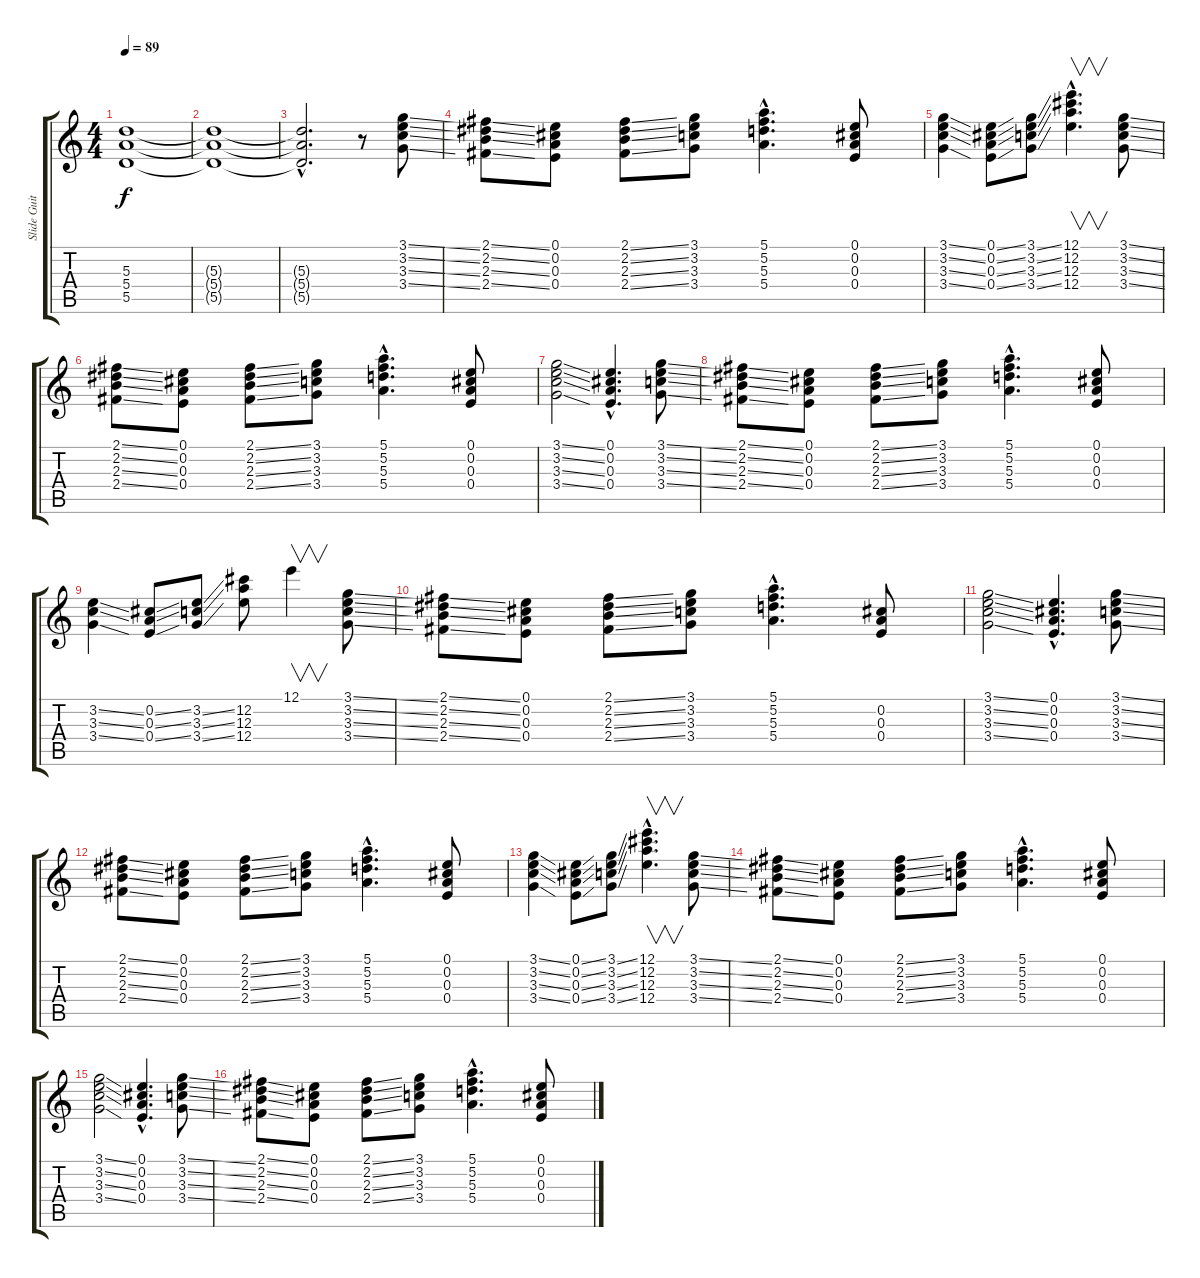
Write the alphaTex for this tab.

\track ("Slide Guitar" "Slide Guit") {instrument distortionguitar}
\staff {score tabs}
\tuning (E4 Db4 A3 E3 A2 E2) {hide}
\ts (4 4)
\tempo 89
\clef g2
\ks c
(5.3{t} 5.4{t} 5.5{t}).1{dy f} |
(5.3{t} 5.4{t} 5.5{t}).1 |
(5.3{hac t} 5.4{hac t} 5.5{hac t}).2{d} r.8 (3.1{ss} 3.2{ss} 3.3{ss} 3.4{ss}).8 |
(2.1{ss} 2.2{ss} 2.3{ss} 2.4{ss}).8 (0.1 0.2 0.3 0.4).8 (2.1{ss} 2.2{ss} 2.3{ss} 2.4{ss}).8 (3.1 3.2 3.3 3.4).8 (5.1{hac} 5.2{hac} 5.3{hac} 5.4{hac}).4{d} (0.1 0.2 0.3 0.4).8 |
(3.1{ss} 3.2{ss} 3.3{ss} 3.4{ss}).4 (0.1{ss} 0.2{ss} 0.3{ss} 0.4{ss}).8 (3.1{ss} 3.2{ss} 3.3{ss} 3.4{ss}).8 (12.1{hac} 12.2{hac} 12.3{hac} 12.4{hac}).4{v d} (3.1{ss} 3.2{ss} 3.3{ss} 3.4{ss}).8 |
(2.1{ss} 2.2{ss} 2.3{ss} 2.4{ss}).8 (0.1 0.2 0.3 0.4).8 (2.1{ss} 2.2{ss} 2.3{ss} 2.4{ss}).8 (3.1 3.2 3.3 3.4).8 (5.1{hac} 5.2{hac} 5.3{hac} 5.4{hac}).4{d} (0.1 0.2 0.3 0.4).8 |
(3.1{ss} 3.2{ss} 3.3{ss} 3.4{ss}).2 (0.1{hac} 0.2{hac} 0.3{hac} 0.4{hac}).4{d} (3.1{ss} 3.2{ss} 3.3{ss} 3.4{ss}).8 |
(2.1{ss} 2.2{ss} 2.3{ss} 2.4{ss}).8 (0.1 0.2 0.3 0.4).8 (2.1{ss} 2.2{ss} 2.3{ss} 2.4{ss}).8 (3.1 3.2 3.3 3.4).8 (5.1{hac} 5.2{hac} 5.3{hac} 5.4{hac}).4{d} (0.1 0.2 0.3 0.4).8 |
(3.2{ss} 3.3{ss} 3.4{ss}).4 (0.2{ss} 0.3{ss} 0.4{ss}).8 (3.2{ss} 3.3{ss} 3.4{ss}).8 (12.2 12.3 12.4).8 12.1.4{v} (3.1{ss} 3.2{ss} 3.3{ss} 3.4{ss}).8 |
(2.1{ss} 2.2{ss} 2.3{ss} 2.4{ss}).8 (0.1 0.2 0.3 0.4).8 (2.1{ss} 2.2{ss} 2.3{ss} 2.4{ss}).8 (3.1 3.2 3.3 3.4).8 (5.1{hac} 5.2{hac} 5.3{hac} 5.4{hac}).4{d} (0.2 0.3 0.4).8 |
(3.1{ss} 3.2{ss} 3.3{ss} 3.4{ss}).2 (0.1{hac} 0.2{hac} 0.3{hac} 0.4{hac}).4{d} (3.1{ss} 3.2{ss} 3.3{ss} 3.4{ss}).8 |
(2.1{ss} 2.2{ss} 2.3{ss} 2.4{ss}).8 (0.1 0.2 0.3 0.4).8 (2.1{ss} 2.2{ss} 2.3{ss} 2.4{ss}).8 (3.1 3.2 3.3 3.4).8 (5.1{hac} 5.2{hac} 5.3{hac} 5.4{hac}).4{d} (0.1 0.2 0.3 0.4).8 |
(3.1{ss} 3.2{ss} 3.3{ss} 3.4{ss}).4 (0.1{ss} 0.2{ss} 0.3{ss} 0.4{ss}).8 (3.1{ss} 3.2{ss} 3.3{ss} 3.4{ss}).8 (12.1{hac} 12.2{hac} 12.3{hac} 12.4{hac}).4{v d} (3.1{ss} 3.2{ss} 3.3{ss} 3.4{ss}).8 |
(2.1{ss} 2.2{ss} 2.3{ss} 2.4{ss}).8 (0.1 0.2 0.3 0.4).8 (2.1{ss} 2.2{ss} 2.3{ss} 2.4{ss}).8 (3.1 3.2 3.3 3.4).8 (5.1{hac} 5.2{hac} 5.3{hac} 5.4{hac}).4{d} (0.1 0.2 0.3 0.4).8 |
(3.1{ss} 3.2{ss} 3.3{ss} 3.4{ss}).2 (0.1{hac} 0.2{hac} 0.3{hac} 0.4{hac}).4{d} (3.1{ss} 3.2{ss} 3.3{ss} 3.4{ss}).8 |
(2.1{ss} 2.2{ss} 2.3{ss} 2.4{ss}).8 (0.1 0.2 0.3 0.4).8 (2.1{ss} 2.2{ss} 2.3{ss} 2.4{ss}).8 (3.1 3.2 3.3 3.4).8 (5.1{hac} 5.2{hac} 5.3{hac} 5.4{hac}).4{d} (0.1 0.2 0.3 0.4).8
